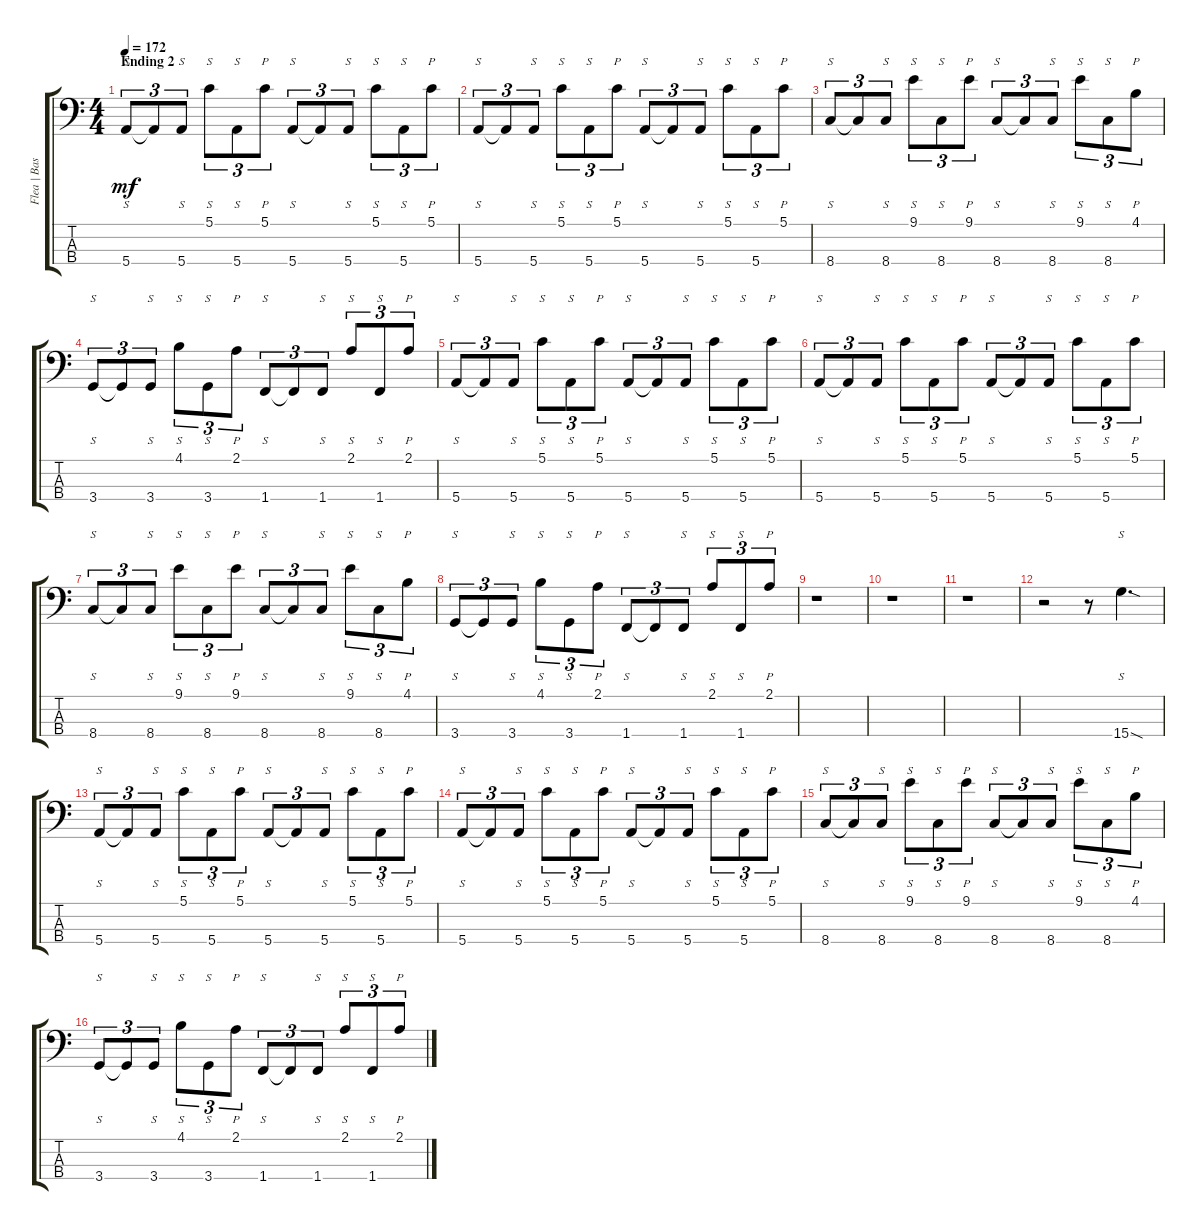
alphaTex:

\track ("Flea | Bass" "Flea | Bas") {instrument electricbassfinger}
\staff {score tabs}
\tuning (G2 D2 A1 E1) {hide}
\ts (4 4)
\section ("" "Ending 2")
\tempo 172
\clef f4
\ks c
5.4.8{s tu (3 2) dy mf} 5.4{t}.8{tu (3 2)} 5.4.8{s tu (3 2)} 5.1.8{s tu (3 2)} 5.4.8{s tu (3 2)} 5.1.8{p tu (3 2)} 5.4.8{s tu (3 2)} 5.4{t}.8{tu (3 2)} 5.4.8{s tu (3 2)} 5.1.8{s tu (3 2)} 5.4.8{s tu (3 2)} 5.1.8{p tu (3 2)} |
5.4.8{s tu (3 2)} 5.4{t}.8{tu (3 2)} 5.4.8{s tu (3 2)} 5.1.8{s tu (3 2)} 5.4.8{s tu (3 2)} 5.1.8{p tu (3 2)} 5.4.8{s tu (3 2)} 5.4{t}.8{tu (3 2)} 5.4.8{s tu (3 2)} 5.1.8{s tu (3 2)} 5.4.8{s tu (3 2)} 5.1.8{p tu (3 2)} |
8.4.8{s tu (3 2)} 8.4{t}.8{tu (3 2)} 8.4.8{s tu (3 2)} 9.1.8{s tu (3 2)} 8.4.8{s tu (3 2)} 9.1.8{p tu (3 2)} 8.4.8{s tu (3 2)} 8.4{t}.8{tu (3 2)} 8.4.8{s tu (3 2)} 9.1.8{s tu (3 2)} 8.4.8{s tu (3 2)} 4.1.8{p tu (3 2)} |
3.4.8{s tu (3 2)} 3.4{t}.8{tu (3 2)} 3.4.8{s tu (3 2)} 4.1.8{s tu (3 2)} 3.4.8{s tu (3 2)} 2.1.8{p tu (3 2)} 1.4.8{s tu (3 2)} 1.4{t}.8{tu (3 2)} 1.4.8{s tu (3 2)} 2.1.8{s tu (3 2)} 1.4.8{s tu (3 2)} 2.1.8{p tu (3 2)} |
5.4.8{s tu (3 2)} 5.4{t}.8{tu (3 2)} 5.4.8{s tu (3 2)} 5.1.8{s tu (3 2)} 5.4.8{s tu (3 2)} 5.1.8{p tu (3 2)} 5.4.8{s tu (3 2)} 5.4{t}.8{tu (3 2)} 5.4.8{s tu (3 2)} 5.1.8{s tu (3 2)} 5.4.8{s tu (3 2)} 5.1.8{p tu (3 2)} |
5.4.8{s tu (3 2)} 5.4{t}.8{tu (3 2)} 5.4.8{s tu (3 2)} 5.1.8{s tu (3 2)} 5.4.8{s tu (3 2)} 5.1.8{p tu (3 2)} 5.4.8{s tu (3 2)} 5.4{t}.8{tu (3 2)} 5.4.8{s tu (3 2)} 5.1.8{s tu (3 2)} 5.4.8{s tu (3 2)} 5.1.8{p tu (3 2)} |
8.4.8{s tu (3 2)} 8.4{t}.8{tu (3 2)} 8.4.8{s tu (3 2)} 9.1.8{s tu (3 2)} 8.4.8{s tu (3 2)} 9.1.8{p tu (3 2)} 8.4.8{s tu (3 2)} 8.4{t}.8{tu (3 2)} 8.4.8{s tu (3 2)} 9.1.8{s tu (3 2)} 8.4.8{s tu (3 2)} 4.1.8{p tu (3 2)} |
3.4.8{s tu (3 2)} 3.4{t}.8{tu (3 2)} 3.4.8{s tu (3 2)} 4.1.8{s tu (3 2)} 3.4.8{s tu (3 2)} 2.1.8{p tu (3 2)} 1.4.8{s tu (3 2)} 1.4{t}.8{tu (3 2)} 1.4.8{s tu (3 2)} 2.1.8{s tu (3 2)} 1.4.8{s tu (3 2)} 2.1.8{p tu (3 2)} |
r.1 |
r.1 |
r.1 |
r.2 r.8 15.4{sod}.4{s d} |
5.4.8{s tu (3 2)} 5.4{t}.8{tu (3 2)} 5.4.8{s tu (3 2)} 5.1.8{s tu (3 2)} 5.4.8{s tu (3 2)} 5.1.8{p tu (3 2)} 5.4.8{s tu (3 2)} 5.4{t}.8{tu (3 2)} 5.4.8{s tu (3 2)} 5.1.8{s tu (3 2)} 5.4.8{s tu (3 2)} 5.1.8{p tu (3 2)} |
5.4.8{s tu (3 2)} 5.4{t}.8{tu (3 2)} 5.4.8{s tu (3 2)} 5.1.8{s tu (3 2)} 5.4.8{s tu (3 2)} 5.1.8{p tu (3 2)} 5.4.8{s tu (3 2)} 5.4{t}.8{tu (3 2)} 5.4.8{s tu (3 2)} 5.1.8{s tu (3 2)} 5.4.8{s tu (3 2)} 5.1.8{p tu (3 2)} |
8.4.8{s tu (3 2)} 8.4{t}.8{tu (3 2)} 8.4.8{s tu (3 2)} 9.1.8{s tu (3 2)} 8.4.8{s tu (3 2)} 9.1.8{p tu (3 2)} 8.4.8{s tu (3 2)} 8.4{t}.8{tu (3 2)} 8.4.8{s tu (3 2)} 9.1.8{s tu (3 2)} 8.4.8{s tu (3 2)} 4.1.8{p tu (3 2)} |
3.4.8{s tu (3 2)} 3.4{t}.8{tu (3 2)} 3.4.8{s tu (3 2)} 4.1.8{s tu (3 2)} 3.4.8{s tu (3 2)} 2.1.8{p tu (3 2)} 1.4.8{s tu (3 2)} 1.4{t}.8{tu (3 2)} 1.4.8{s tu (3 2)} 2.1.8{s tu (3 2)} 1.4.8{s tu (3 2)} 2.1.8{p tu (3 2)}
